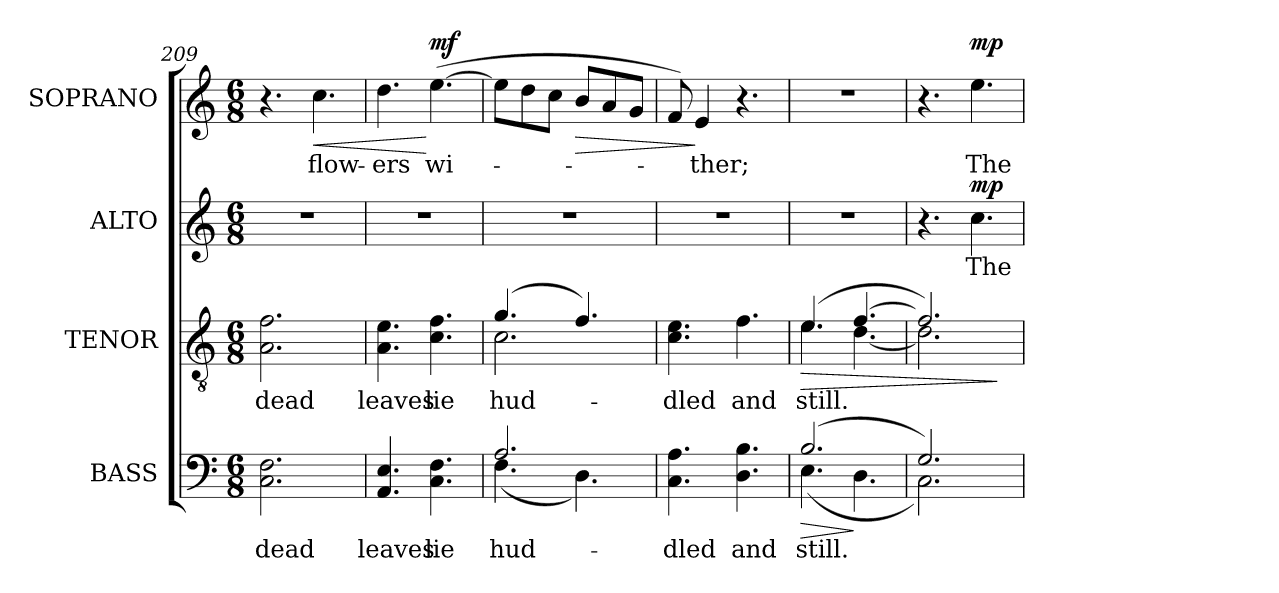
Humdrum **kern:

**kern	**text	**dynam	**kern	**text	**dynam	**kern	**text	**dynam	**kern	**text	**dynam
*part4	*part4	*part4	*part3	*part3	*part3	*part2	*part2	*part2	*part1	*part1	*part1
*staff4	*staff4	*staff4	*staff3	*staff3	*staff3	*staff2	*staff2	*staff2	*staff1	*staff1	*staff1
*I"BASS	*	*	*I"TENOR	*	*	*I"ALTO	*	*	*I"SOPRANO	*	*
*I'B.	*	*	*I'T.	*	*	*I'A.	*	*	*I'S.	*	*
*clefF4	*	*	*clefGv2	*	*	*clefG2	*	*	*clefG2	*	*
*	*	*	*ITrd7c12	*	*	*	*	*	*	*	*
*k[]	*	*	*k[]	*	*	*k[]	*	*	*k[]	*	*
*C:	*	*	*C:	*	*	*C:	*	*	*C:	*	*
*M6/8	*	*	*M6/8	*	*	*M6/8	*	*	*M6/8	*	*
=209	=209	=209	=209	=209	=209	=209	=209	=209	=209	=209	=209
!	!LO:LY:b:color=#000000	!	!	!	!	!	!	!	!	!	!
!	!	!	!	!LO:LY:b:color=#000000	!	!LO:N:vis=1	!	!	!	!	!
2.Ci\ 2.Fi	dead	.	2.AAi\ 2.Fi	dead	.	2.r	.	.	4.r	.	.
!	!	!	!	!	!	!	!	!	!	!LO:LY:b:color=#000000	!LO:HP:b
.	.	.	.	.	.	.	.	.	4.cci\	flow-	<
=210	=210	=210	=210	=210	=210	=210	=210	=210	=210	=210	=210
!	!LO:LY:b:color=#000000	!	!	!	!	!	!	!	!	!	!
!	!	!	!	!LO:LY:b:color=#000000	!	!LO:N:vis=1	!	!	!	!	!
!	!	!	!	!	!	!	!	!	!	!LO:LY:b:color=#000000	!
4.AAi/ 4.Ei	leaves	.	4.AAi\ 4.Ei	leaves	.	2.r	.	.	4.ddi\	-ers	.
!	!LO:LY:b:color=#000000	!	!	!	!	!	!	!	!	!	!
!	!	!	!	!LO:LY:b:color=#000000	!	!	!	!	!	!	!
!	!	!	!	!	!	!	!	!	!	!LO:LY:b:color=#000000	!
4.Ci\ 4.Fi	lie	.	4.Ci\ 4.Fi	lie	.	.	.	.	([4.eei\	wi-	[ mf
=211	=211	=211	=211	=211	=211	=211	=211	=211	=211	=211	=211
!	!LO:LY:b:color=#000000	!	!	!	!	!	!	!	!	!	!
*^	*	*	*	*	*	*	*	*	*	*	*
!	!	!	!	!	!LO:LY:b:color=#000000	!	!LO:N:vis=1	!	!	!	!	!
*	*	*	*	*^	*	*	*	*	*	*	*	*
2.Ai/	(4.Fi\	hud-	.	(4.Gi/	2.Ci\	hud-	.	2.r	.	.	8eei\L]	.	.
.	.	.	.	.	.	.	.	.	.	.	8ddi\	.	.
.	.	.	.	.	.	.	.	.	.	.	8cci\J	.	.
!	!	!	!	!	!	!	!	!	!	!	!	!	!LO:HP:b
.	4.Di\)	.	.	4.Fi/)	.	.	.	.	.	.	8bi/L	.	>
.	.	.	.	.	.	.	.	.	.	.	8ai/	.	.
.	.	.	.	.	.	.	.	.	.	.	8gi/J	.	.
*v	*v	*	*	*	*	*	*	*	*	*	*	*	*
*	*	*	*v	*v	*	*	*	*	*	*	*	*
=212	=212	=212	=212	=212	=212	=212	=212	=212	=212	=212	=212
!	!LO:LY:b:color=#000000	!	!	!	!	!	!	!	!	!	!
!	!	!	!	!LO:LY:b:color=#000000	!	!LO:N:vis=1	!	!	!	!	!
4.Ci\ 4.Ai	-dled	.	4.Ci\ 4.Ei	-dled	.	2.r	.	.	8fi/)	.	.
!	!	!	!	!	!	!	!	!	!	!LO:LY:b:color=#000000	!
.	.	.	.	.	.	.	.	.	4ei/	-ther;	]
!	!LO:LY:b:color=#000000	!	!	!	!	!	!	!	!	!	!
!	!	!	!	!LO:LY:b:color=#000000	!	!	!	!	!	!	!
4.Di\ 4.Bi	and	.	4.Fi\	and	.	.	.	.	4.r	.	.
=213	=213	=213	=213	=213	=213	=213	=213	=213	=213	=213	=213
*^	*	*	*	*	*	*	*	*	*	*	*
!	!	!LO:LY:b:color=#000000	!LO:HP:b	!	!	!	!	!	!	!	!	!
!	!	!	!	!	!LO:LY:b:color=#000000	!LO:HP:b	!LO:N:vis=1	!	!	!LO:N:vis=1	!	!
*	*	*	*	*^	*	*	*	*	*	*	*	*
(2.Bi/	(4.Ei\	still.	>	(4.Ei/	4.Ei\	still.	>	2.r	.	.	2.r	.	.
.	4.Di\	.	]	[4.Fi/	[4.Di\	.	.	.	.	.	.	.	.
=214	=214	=214	=214	=214	=214	=214	=214	=214	=214	=214	=214	=214	=214
2.Gi/)	2.Ci\)	.	.	2.Fi/])	2.Di\]	.	.	4.r	.	.	4.r	.	.
!	!	!	!	!	!	!	!	!	!LO:LY:b:color=#000000	!	!	!	!
!	!	!	!	!	!	!	!	!	!	!	!	!LO:LY:b:color=#000000	!
.	.	.	.	.	.	.	.	4.cci\	The	mp	4.eei\	The	mp
*v	*v	*	*	*	*	*	*	*	*	*	*	*	*
*	*	*	*v	*v	*	*	*	*	*	*	*	*
.	.	.	.	.	]	.	.	.	.	.	.
=	=	=	=	=	=	=	=	=	=	=	=
*-	*-	*-	*-	*-	*-	*-	*-	*-	*-	*-	*-
